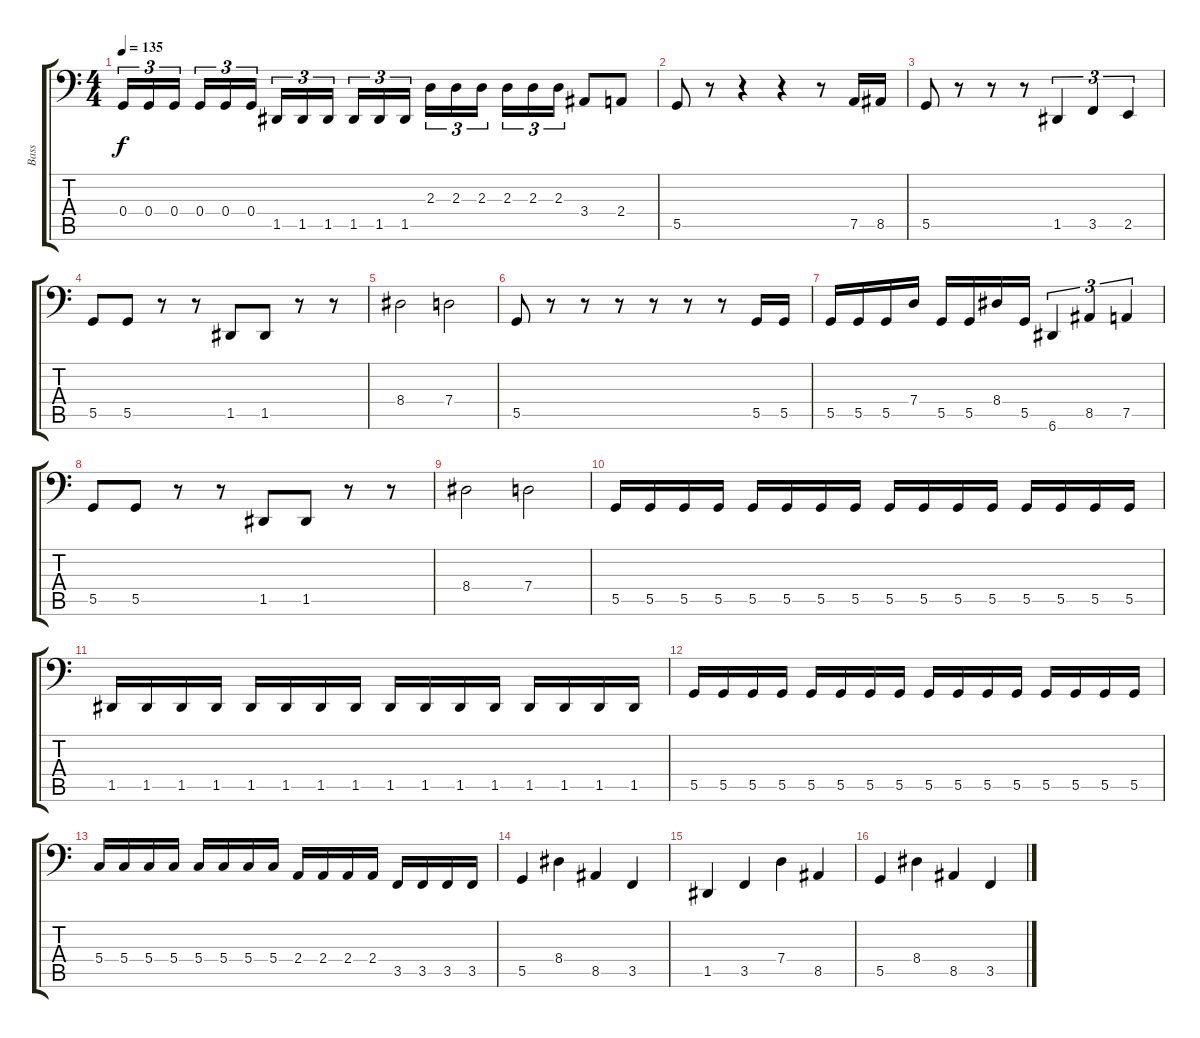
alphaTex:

\track ("Bass" "Bass") {instrument electricbasspick}
\staff {score tabs}
\tuning (Bb2 F2 C2 G1 D1 A0) {hide}
\ts (4 4)
\tempo 135
\clef f4
\ks c
0.4.16{tu (3 2) dy f} 0.4.16{tu (3 2)} 0.4.16{tu (3 2) beam splitsecondary} 0.4.16{tu (3 2)} 0.4.16{tu (3 2)} 0.4.16{tu (3 2)} 1.5.16{tu (3 2)} 1.5.16{tu (3 2)} 1.5.16{tu (3 2) beam splitsecondary} 1.5.16{tu (3 2)} 1.5.16{tu (3 2)} 1.5.16{tu (3 2)} 2.3.16{tu (3 2)} 2.3.16{tu (3 2)} 2.3.16{tu (3 2) beam splitsecondary} 2.3.16{tu (3 2)} 2.3.16{tu (3 2)} 2.3.16{tu (3 2)} 3.4.8 2.4.8 |
5.5.8 r.8 r.4 r.4 r.8 7.5.16 8.5.16 |
5.5.8 r.8 r.8 r.8 1.5.4{tu (3 2)} 3.5.4{tu (3 2)} 2.5.4{tu (3 2)} |
5.5.8 5.5.8 r.8 r.8 1.5.8 1.5.8 r.8 r.8 |
8.4.2 7.4.2 |
5.5.8 r.8 r.8 r.8 r.8 r.8 r.8 5.5.16 5.5.16 |
5.5.16 5.5.16 5.5.16 7.4.16 5.5.16 5.5.16 8.4.16 5.5.16 6.6.4{tu (3 2)} 8.5.4{tu (3 2)} 7.5.4{tu (3 2)} |
5.5.8 5.5.8 r.8 r.8 1.5.8 1.5.8 r.8 r.8 |
8.4.2 7.4.2 |
5.5.16 5.5.16 5.5.16 5.5.16 5.5.16 5.5.16 5.5.16 5.5.16 5.5.16 5.5.16 5.5.16 5.5.16 5.5.16 5.5.16 5.5.16 5.5.16 |
1.5.16 1.5.16 1.5.16 1.5.16 1.5.16 1.5.16 1.5.16 1.5.16 1.5.16 1.5.16 1.5.16 1.5.16 1.5.16 1.5.16 1.5.16 1.5.16 |
5.5.16 5.5.16 5.5.16 5.5.16 5.5.16 5.5.16 5.5.16 5.5.16 5.5.16 5.5.16 5.5.16 5.5.16 5.5.16 5.5.16 5.5.16 5.5.16 |
5.4.16 5.4.16 5.4.16 5.4.16 5.4.16 5.4.16 5.4.16 5.4.16 2.4.16 2.4.16 2.4.16 2.4.16 3.5.16 3.5.16 3.5.16 3.5.16 |
5.5.4 8.4.4 8.5.4 3.5.4 |
1.5.4 3.5.4 7.4.4 8.5.4 |
5.5.4 8.4.4 8.5.4 3.5.4
